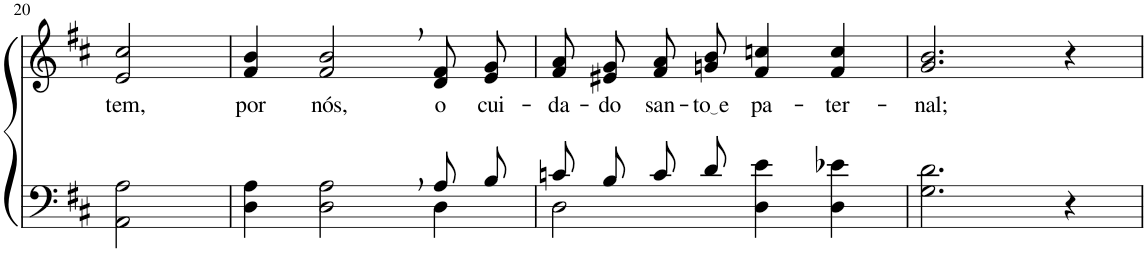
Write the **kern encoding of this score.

**kern	**kern	**text
*part2	*part1	*part1
*staff2	*staff1	*staff1
*I"Parte III e IV	*I"Parte I e II	*
!!LO:PB:g=z
*clefF4	*clefG2	*
*k[f#c#]	*k[f#c#]	*
*M4/4	*M4/4	*
=20	=20	=20
!	!	!LO:LY:b
2AA\ 2A\	2e/ 2cc#/	tem,
=21	=21	=21
*^	*	*
!	!	!	!LO:LY:b
2.ryy	4D\ 4A\	4f#/ 4b/	por
!	!	!	!LO:LY:b
.	2D\ 2A\	2f#/, 2b/,	nós,
!	!	!	!LO:LY:b
8A/L	4D\	8d/ 8f#/L	o
!	!	!	!LO:LY:b
8B/J	.	8e/ 8g/J	cui-
=22	=22	=22	=22
!	!	!	!LO:LY:b
8cn/L	2D\	8f#/ 8a/L	-da-
!	!	!	!LO:LY:b
8B/J	.	8e#X/ 8g/J	-do
!	!	!	!LO:LY:b
8c/L	.	8f#/ 8a/L	san-
!	!	!	!LO:LY:b
8d/J	.	8gn/ 8b/J	to e
!	!	!	!LO:LY:b
4ryy	4D\ 4e\	4f#/ 4ccn/	pa-
!	!	!	!LO:LY:b
4ryy	4D\ 4e-X\	4f#/ 4cc/	-ter-
=23	=23	=23	=23
!	!	!	!LO:LY:b
*v	*v	*	*
2.G\ 2.d\	2.g/ 2.b/	-nal;
4r	4r	.
=	=	=
*-	*-	*-
